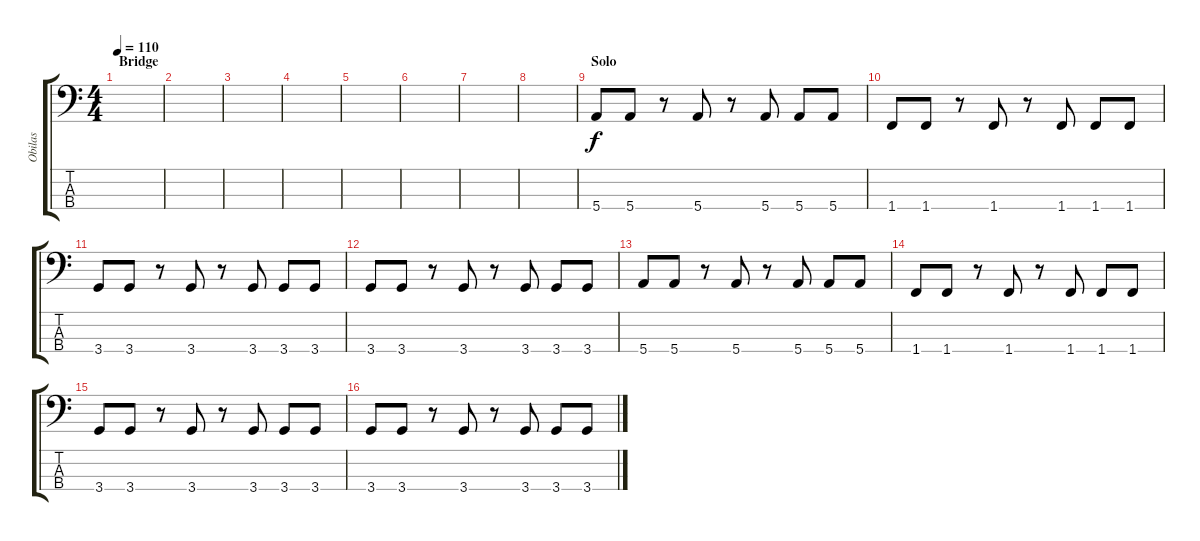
\track ("Obilas" "Obilas") {instrument electricbassfinger}
\staff {score tabs}
\tuning (G2 D2 A1 E1) {hide}
\ts (4 4)
\section ("" "Bridge")
\tempo 110
\clef f4
\ks c
|
|
|
|
|
|
|
|
\section ("" "Solo")
5.4.8 5.4.8 r.8 5.4.8 r.8 5.4.8 5.4.8 5.4.8 |
1.4.8 1.4.8 r.8 1.4.8 r.8 1.4.8 1.4.8 1.4.8 |
3.4.8 3.4.8 r.8 3.4.8 r.8 3.4.8 3.4.8 3.4.8 |
3.4.8 3.4.8 r.8 3.4.8 r.8 3.4.8 3.4.8 3.4.8 |
5.4.8 5.4.8 r.8 5.4.8 r.8 5.4.8 5.4.8 5.4.8 |
1.4.8 1.4.8 r.8 1.4.8 r.8 1.4.8 1.4.8 1.4.8 |
3.4.8 3.4.8 r.8 3.4.8 r.8 3.4.8 3.4.8 3.4.8 |
3.4.8 3.4.8 r.8 3.4.8 r.8 3.4.8 3.4.8 3.4.8
